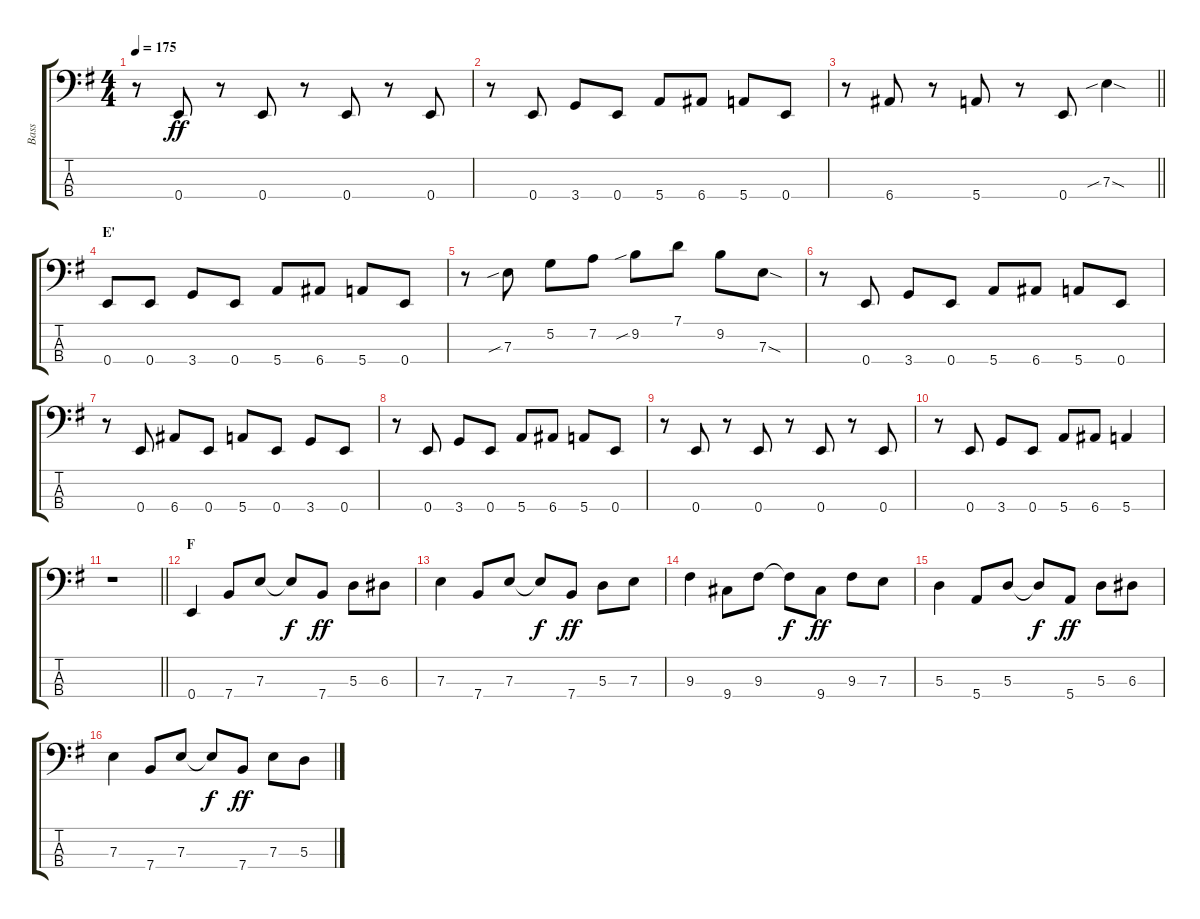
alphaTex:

\track ("Bass" "Bass") {instrument electricbasspick}
\staff {score tabs}
\tuning (G2 D2 A1 E1) {hide}
\ts (4 4)
\tempo 175
\clef f4
\ks g
r.8{dy ff} 0.4.8 r.8 0.4.8 r.8 0.4.8 r.8 0.4.8 |
r.8 0.4.8 3.4.8 0.4.8 5.4.8 6.4.8 5.4.8 0.4.8 |
\barLineRight lightlight
r.8 6.4.8 r.8 5.4.8 r.8 0.4.8 7.3{sib sod}.4 |
\section ("" "E'")
0.4.8 0.4.8 3.4.8 0.4.8 5.4.8 6.4.8 5.4.8 0.4.8 |
r.8 7.3{sib}.8 5.2.8 7.2.8 9.2{sib}.8 7.1.8 9.2.8 7.3{sod}.8 |
r.8 0.4.8 3.4.8 0.4.8 5.4.8 6.4.8 5.4.8 0.4.8 |
r.8 0.4.8 6.4.8 0.4.8 5.4.8 0.4.8 3.4.8 0.4.8 |
r.8 0.4.8 3.4.8 0.4.8 5.4.8 6.4.8 5.4.8 0.4.8 |
r.8 0.4.8 r.8 0.4.8 r.8 0.4.8 r.8 0.4.8 |
r.8 0.4.8 3.4.8 0.4.8 5.4.8 6.4.8 5.4.4 |
\barLineRight lightlight
r.1 |
\section ("" "F")
0.4.4 7.4.8 7.3.8 7.3{t}.8{dy f} 7.4.8{dy ff} 5.3.8 6.3.8 |
7.3.4 7.4.8 7.3.8 7.3{t}.8{dy f} 7.4.8{dy ff} 5.3.8 7.3.8 |
9.3.4 9.4.8 9.3.8 9.3{t}.8{dy f} 9.4.8{dy ff} 9.3.8 7.3.8 |
5.3.4 5.4.8 5.3.8 5.3{t}.8{dy f} 5.4.8{dy ff} 5.3.8 6.3.8 |
7.3.4 7.4.8 7.3.8 7.3{t}.8{dy f} 7.4.8{dy ff} 7.3.8 5.3.8
